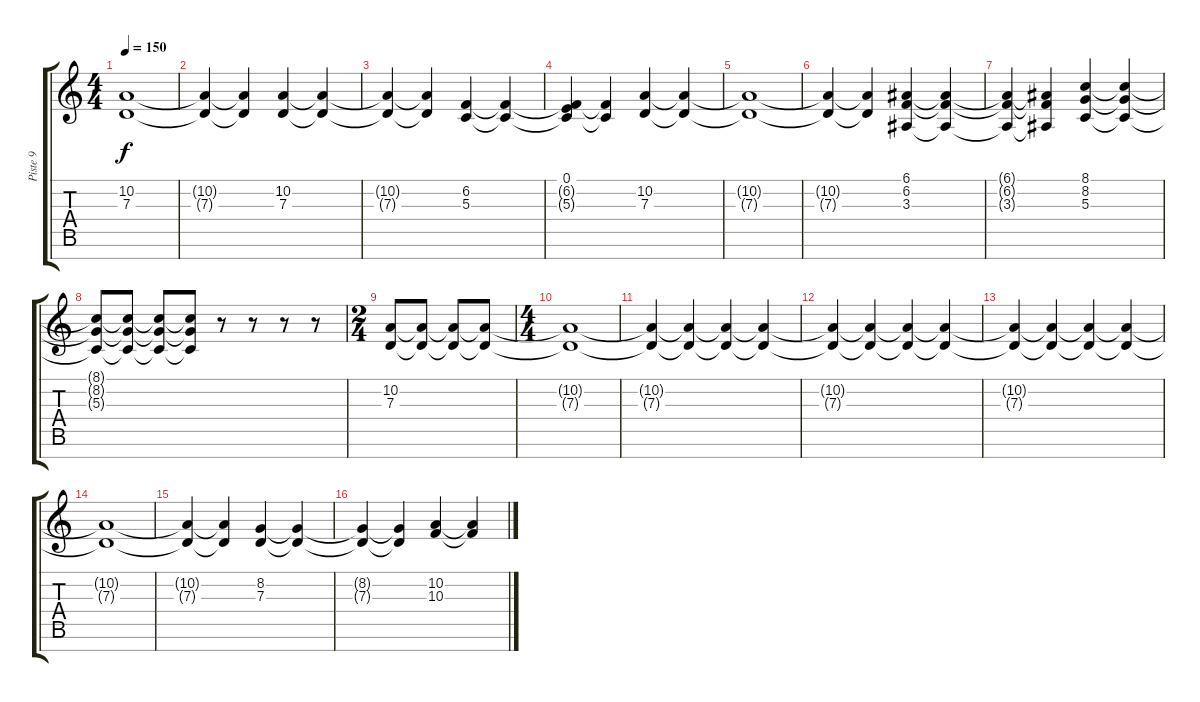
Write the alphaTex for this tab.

\track ("Piste 9" "Piste 9") {instrument pad6metallic}
\staff {score tabs}
\tuning (E4 B3 G3 D3 A2 E2 C2) {hide}
\ts (4 4)
\tempo 150
\clef g2
\ks c
(10.2{t} 7.3{t}).1{dy f} |
(10.2{t} 7.3{t}).4 (10.2{t} 7.3{t}).4 (10.2 7.3).4 (10.2{t} 7.3{t}).4 |
(10.2{t} 7.3{t}).4 (10.2{t} 7.3{t}).4 (6.2 5.3).4 (6.2{t} 5.3{t}).4 |
(0.1 6.2{t} 5.3{t}).4 (6.2{t} 5.3{t}).4 (10.2 7.3).4 (10.2{t} 7.3{t}).4 |
(10.2{t} 7.3{t}).1 |
(10.2{t} 7.3{t}).4 (10.2{t} 7.3{t}).4 (6.1 6.2 3.3).4 (6.1{t} 6.2{t} 3.3{t}).4 |
(6.1{t} 6.2{t} 3.3{t}).4 (6.1{t} 6.2{t} 3.3{t}).4 (8.1 8.2 5.3).4 (8.1{t} 8.2{t} 5.3{t}).4 |
(8.1{t} 8.2{t} 5.3{t}).8 (8.1{t} 8.2{t} 5.3{t}).8 (8.1{t} 8.2{t} 5.3{t}).8 (8.1{t} 8.2{t} 5.3{t}).8 r.8 r.8 r.8 r.8 |
\ts (2 4)
(10.2 7.3).8{volume 12 instrument fx4atmosphere} (10.2{t} 7.3{t}).8 (10.2{t} 7.3{t}).8 (10.2{t} 7.3{t}).8 |
\ts (4 4)
(10.2{t} 7.3{t}).1 |
(10.2{t} 7.3{t}).4 (10.2{t} 7.3{t}).4 (10.2{t} 7.3{t}).4 (10.2{t} 7.3{t}).4 |
(10.2{t} 7.3{t}).4 (10.2{t} 7.3{t}).4 (10.2{t} 7.3{t}).4 (10.2{t} 7.3{t}).4 |
(10.2{t} 7.3{t}).4 (10.2{t} 7.3{t}).4 (10.2{t} 7.3{t}).4 (10.2{t} 7.3{t}).4 |
(10.2{t} 7.3{t}).1 |
(10.2{t} 7.3{t}).4 (10.2{t} 7.3{t}).4 (8.2 7.3).4 (8.2{t} 7.3{t}).4 |
(8.2{t} 7.3{t}).4 (8.2{t} 7.3{t}).4 (10.2 10.3).4 (10.2{t} 10.3{t}).4
